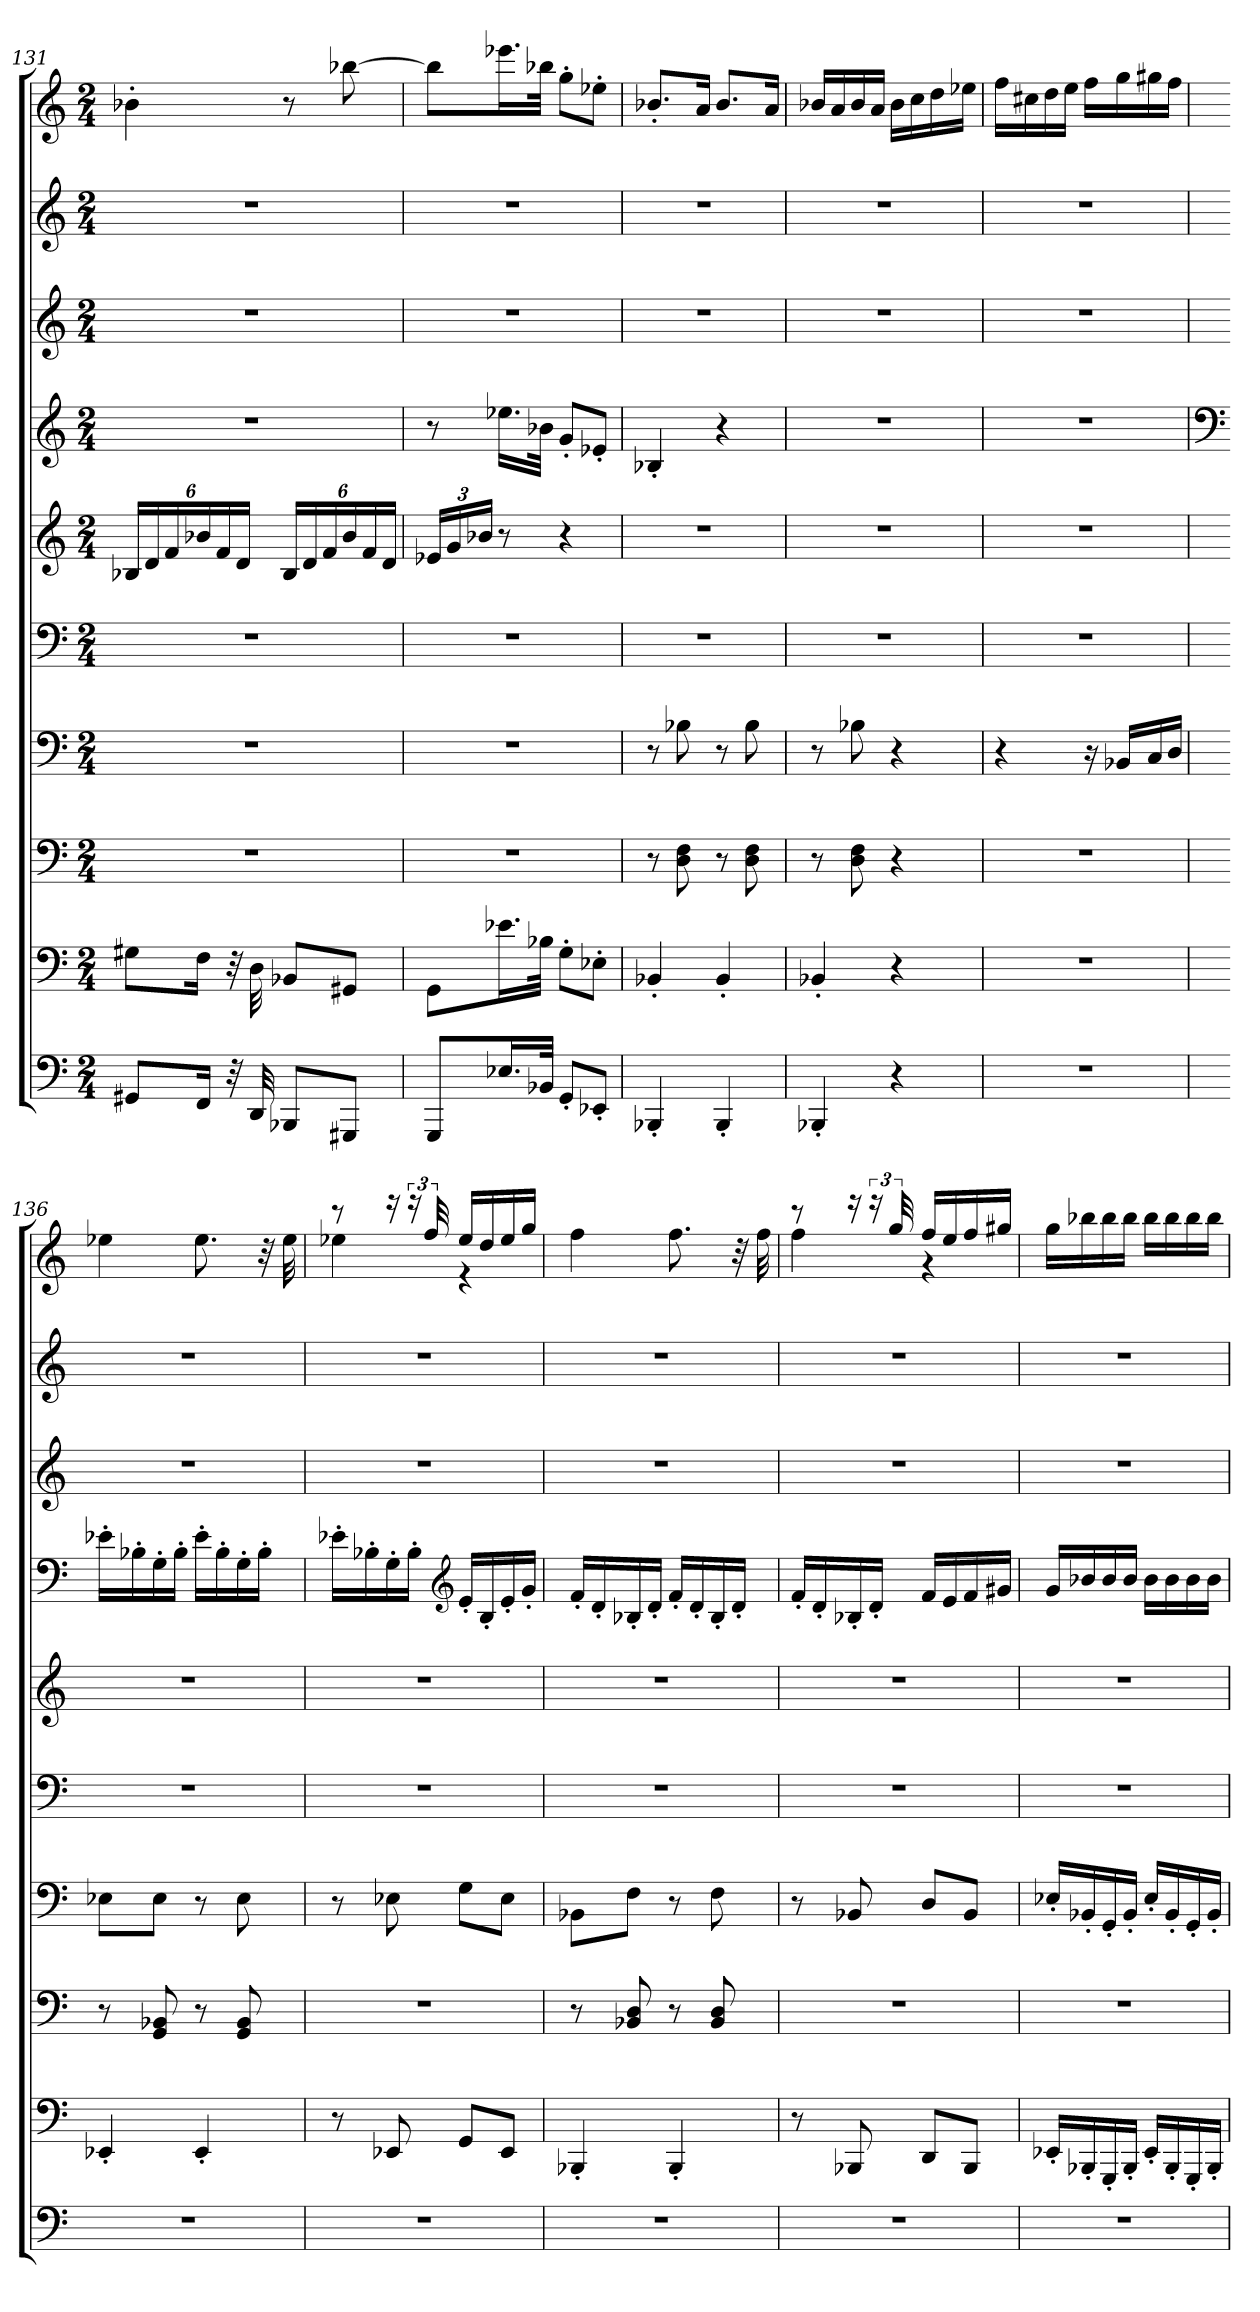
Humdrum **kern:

**kern	**kern	**kern	**kern	**kern	**kern	**kern	**kern	**kern	**kern
*part5	*part5	*part4	*part4	*part3	*part3	*part2	*part2	*part1	*part1
*staff10	*staff9	*staff8	*staff7	*staff6	*staff5	*staff4	*staff3	*staff2	*staff1
*clefF4	*clefF4	*clefF4	*clefF4	*clefF4	*clefG2	*clefG2	*clefG2	*clefG2	*clefG2
*k[]	*k[]	*k[]	*k[]	*k[]	*k[]	*k[]	*k[]	*k[]	*k[]
*M2/4	*M2/4	*M2/4	*M2/4	*M2/4	*M2/4	*M2/4	*M2/4	*M2/4	*M2/4
*MM121	*MM121	*MM121	*MM121	*MM121	*MM121	*MM121	*MM121	*MM121	*MM121
*	*	*	*	*	*Xbrackettup	*	*	*	*
=131	=131	=131	=131	=131	=131	=131	=131	=131	=131
8GG#X/L	8G#X\L	2r	2r	2r	24B-X/LL	2r	2r	2r	4b-X'\
.	.	.	.	.	24d/	.	.	.	.
.	.	.	.	.	24f/	.	.	.	.
16FF/Jk	16F\Jk	.	.	.	24b-X/	.	.	.	.
.	.	.	.	.	24f/	.	.	.	.
32r	32r	.	.	.	.	.	.	.	.
.	.	.	.	.	24d/JJ	.	.	.	.
32DD/	32D\	.	.	.	.	.	.	.	.
8BBB-X/L	8BB-X/L	.	.	.	24B-/LL	.	.	.	8r
.	.	.	.	.	24d/	.	.	.	.
.	.	.	.	.	24f/	.	.	.	.
8GGG#X/J	8GG#X/J	.	.	.	24b-/	.	.	.	[8bb-X\
.	.	.	.	.	24f/	.	.	.	.
.	.	.	.	.	24d/JJ	.	.	.	.
=132	=132	=132	=132	=132	=132	=132	=132	=132	=132
*	*	*	*	*	*	*	*	*	*MM116
8GGG/L	8GG\L	2r	2r	2r	24e-X/LL	8r	2r	2r	8bb-\L]
.	.	.	.	.	24g/	.	.	.	.
.	.	.	.	.	24b-X/JJ	.	.	.	.
16.E-X/L	16.e-X\L	.	.	.	8r	16.ee-X\LL	.	.	16.eee-X\L
32BB-X/JJk	32B-X\JJk	.	.	.	.	32b-X\JJk	.	.	32bb-X\JJk
8GG'/L	8G'\L	.	.	.	4r	8g'/L	.	.	8gg'\L
8EE-X'/J	8E-X'\J	.	.	.	.	8e-X'/J	.	.	8ee-X'\J
!!LO:PB:g=z
=133	=133	=133	=133	=133	=133	=133	=133	=133	=133
4BBB-X'/	4BB-X'/	8r	8r	2r	2r	4B-X'/	2r	2r	8.b-X'/L
.	.	8D\ 8F\	8B-X\	.	.	.	.	.	.
*	*	*	*	*	*	*	*	*	*MM120
.	.	.	.	.	.	.	.	.	16a/Jk
4BBB-'/	4BB-'/	8r	8r	.	.	4r	.	.	8.b-/L
.	.	8D\ 8F\	8B-\	.	.	.	.	.	.
.	.	.	.	.	.	.	.	.	16a/Jk
=134	=134	=134	=134	=134	=134	=134	=134	=134	=134
*	*	*	*	*	*	*	*	*	*MM120
4BBB-X'/	4BB-X'/	8r	8r	2r	2r	2r	2r	2r	16b-X/LL
.	.	.	.	.	.	.	.	.	16a/
.	.	8D\ 8F\	8B-X\	.	.	.	.	.	16b-/
.	.	.	.	.	.	.	.	.	16a/JJ
4r	4r	4r	4r	.	.	.	.	.	16b-\LL
.	.	.	.	.	.	.	.	.	16cc\
.	.	.	.	.	.	.	.	.	16dd\
.	.	.	.	.	.	.	.	.	16ee-X\JJ
=135	=135	=135	=135	=135	=135	=135	=135	=135	=135
2r	2r	2r	4r	2r	2r	2r	2r	2r	16ff\LL
.	.	.	.	.	.	.	.	.	16cc#X\
.	.	.	.	.	.	.	.	.	16dd\
.	.	.	.	.	.	.	.	.	16ee\JJ
.	.	.	16r	.	.	.	.	.	16ff\LL
.	.	.	16BB-X/LL	.	.	.	.	.	16gg\
.	.	.	16C/	.	.	.	.	.	16gg#X\
*	*	*	*	*	*	*	*	*	*MM76
.	.	.	16D/JJ	.	.	.	.	.	16ff\JJ
=136	=136	=136	=136	=136	=136	=136	=136	=136	=136
*	*	*	*	*	*	*clefF4	*	*	*
*	*	*	*	*	*	*	*	*	*MM123
2r	4EE-X'/	8r	8E-X\L	2r	2r	16e-X'\LL	2r	2r	4ee-X\
.	.	.	.	.	.	16B-X'\	.	.	.
.	.	8GG/ 8BB-X/	8E-\J	.	.	16G'\	.	.	.
.	.	.	.	.	.	16B-'\JJ	.	.	.
.	4EE-'/	8r	8r	.	.	16e-'\LL	.	.	8.ee-\
.	.	.	.	.	.	16B-'\	.	.	.
.	.	8GG/ 8BB-/	8E-\	.	.	16G'\	.	.	.
.	.	.	.	.	.	16B-'\JJ	.	.	32r
*	*	*	*	*	*	*	*	*	*MM121
.	.	.	.	.	.	.	.	.	32ee-\
!!LO:PB:g=z
=137	=137	=137	=137	=137	=137	=137	=137	=137	=137
*	*	*	*	*	*	*	*	*	*MM123
*	*	*	*	*	*	*	*	*	*^
2r	8r	2r	8r	2r	2r	16e-X'\LL	2r	2r	8r	4ee-X\
.	.	.	.	.	.	16B-X'\	.	.	.	.
.	8EE-X/	.	8E-X\	.	.	16G'\	.	.	16r	.
.	.	.	.	.	.	16B-'\JJ	.	.	24r	.
.	.	.	.	.	.	.	.	.	48ff/	.
*	*	*	*	*	*	*clefG2	*	*	*	*
.	8GG/L	.	8G\L	.	.	16e-'/LL	.	.	16ee-/LL	4r
.	.	.	.	.	.	16B-'/	.	.	16dd/	.
.	8EE-/J	.	8E-\J	.	.	16e-'/	.	.	16ee-/	.
.	.	.	.	.	.	16g'/JJ	.	.	16gg/JJ	.
*	*	*	*	*	*	*	*	*	*v	*v
=138	=138	=138	=138	=138	=138	=138	=138	=138	=138
*	*	*	*	*	*	*	*	*	*MM123
2r	4BBB-X'/	8r	8BB-X\L	2r	2r	16f'/LL	2r	2r	4ff\
.	.	.	.	.	.	16d'/	.	.	.
.	.	8BB-X/ 8D/	8F\J	.	.	16B-X'/	.	.	.
.	.	.	.	.	.	16d'/JJ	.	.	.
.	4BBB-'/	8r	8r	.	.	16f'/LL	.	.	8.ff\
.	.	.	.	.	.	16d'/	.	.	.
.	.	8BB-/ 8D/	8F\	.	.	16B-'/	.	.	.
.	.	.	.	.	.	16d'/JJ	.	.	32r
*	*	*	*	*	*	*	*	*	*MM121
.	.	.	.	.	.	.	.	.	32ff\
=139	=139	=139	=139	=139	=139	=139	=139	=139	=139
*	*	*	*	*	*	*	*	*	*MM123
*	*	*	*	*	*	*	*	*	*^
2r	8r	2r	8r	2r	2r	16f'/LL	2r	2r	8r	4ff\
.	.	.	.	.	.	16d'/	.	.	.	.
.	8BBB-X/	.	8BB-X/	.	.	16B-X'/	.	.	16r	.
.	.	.	.	.	.	16d'/JJ	.	.	24r	.
.	.	.	.	.	.	.	.	.	48gg/	.
.	8DD/L	.	8D/L	.	.	16f/LL	.	.	16ff/LL	4r
.	.	.	.	.	.	16e/	.	.	16ee/	.
.	8BBB-/J	.	8BB-/J	.	.	16f/	.	.	16ff/	.
.	.	.	.	.	.	16g#X/JJ	.	.	16gg#X/JJ	.
*	*	*	*	*	*	*	*	*	*v	*v
!!LO:PB:g=z
=140	=140	=140	=140	=140	=140	=140	=140	=140	=140
*	*	*	*	*	*	*	*	*	*MM123
2r	16EE-X'/LL	2r	16E-X'/LL	2r	2r	16g/LL	2r	2r	16gg\LL
.	16BBB-X'/	.	16BB-X'/	.	.	16b-X/	.	.	16bb-X\
.	16GGG'/	.	16GG'/	.	.	16b-/	.	.	16bb-\
.	16BBB-'/JJ	.	16BB-'/JJ	.	.	16b-/JJ	.	.	16bb-\JJ
.	16EE-'/LL	.	16E-'/LL	.	.	16b-\LL	.	.	16bb-\LL
.	16BBB-'/	.	16BB-'/	.	.	16b-\	.	.	16bb-\
.	16GGG'/	.	16GG'/	.	.	16b-\	.	.	16bb-\
.	16BBB-'/JJ	.	16BB-'/JJ	.	.	16b-\JJ	.	.	16bb-\JJ
=	=	=	=	=	=	=	=	=	=
*-	*-	*-	*-	*-	*-	*-	*-	*-	*-
